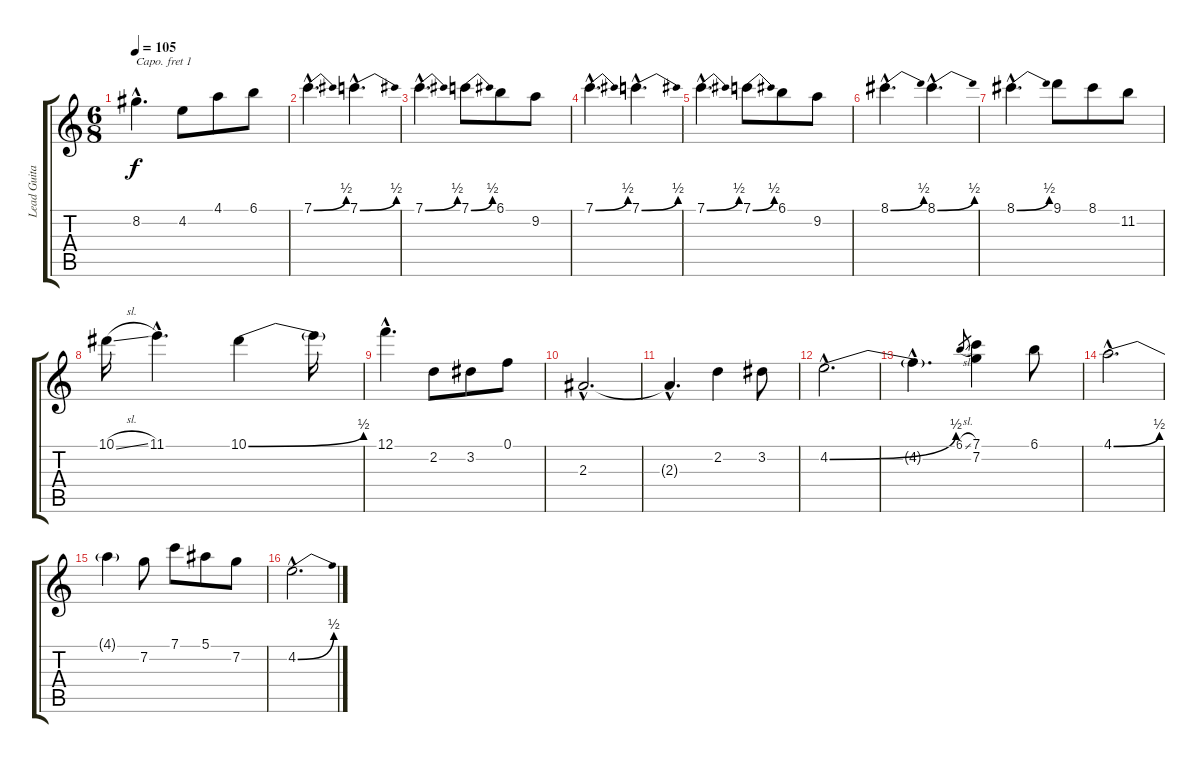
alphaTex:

\track ("Lead Guitar" "Lead Guita") {instrument electricguitarjazz}
\staff {score tabs}
\capo 1
\tuning (E4 B3 G3 D3 A2 E2) {hide}
\ts (6 8)
\tempo 105
\clef g2
\ks c
8.2{hac}.4{d dy f} 4.2.8 4.1.8 6.1.8 |
7.1{be (bend 0 0 60 2) hac}.4{d} 7.1{be (bend 0 0 60 2) hac}.4{d} |
7.1{be (bend 0 0 60 2) hac}.4{d} 7.1{be (bend 0 0 60 2)}.8 6.1.8 9.2.8 |
7.1{be (bend 0 0 60 2) hac}.4{d} 7.1{be (bend 0 0 60 2) hac}.4{d} |
7.1{be (bend 0 0 60 2) hac}.4{d} 7.1{be (bend 0 0 60 2)}.8 6.1.8 9.2.8 |
8.1{be (bend 0 0 60 2) hac}.4{d} 8.1{be (bend 0 0 60 2) hac}.4{d} |
8.1{be (bend 0 0 60 2) hac}.4{d} 9.1.8 8.1.8 11.2.8 |
10.1{sl}.16 11.1{hac}.4{d} 10.1{be (bend 0 0 60 2)}.4 10.1{t}.16 |
12.1{hac}.4{d} 2.2.8 3.2.8 0.1.8 |
2.3{hac}.2{d} |
2.3{hac t}.4{d} 2.2.4 3.2.8 |
4.2{be (bend 0 0 60 2) hac}.2{d} |
4.2{hac t}.4{d} 6.1{sl}.8{gr} (7.1 7.2).4 6.1.8 |
4.1{be (bend 0 0 60 2) hac}.2{d} |
4.1{t}.4 7.2.8 7.1.8 5.1.8 7.2.8 |
4.2{be (bend 0 0 60 2) hac}.2{d volume 0}
